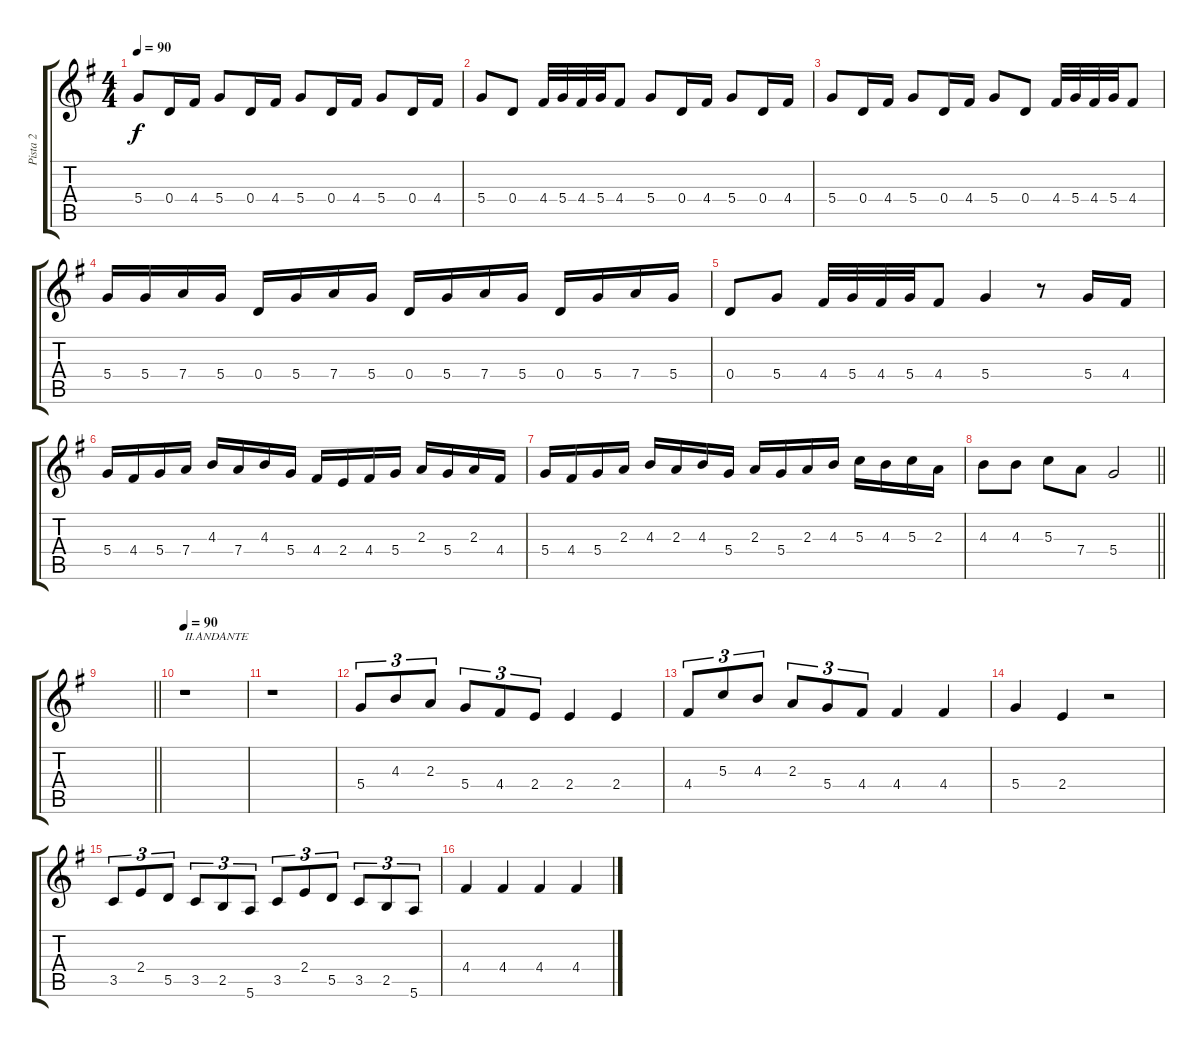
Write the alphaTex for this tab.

\track ("Pista 2" "Pista 2") {instrument acousticguitarsteel}
\staff {score tabs}
\tuning (E4 B3 G3 D3 A2 E2) {hide}
\ts (4 4)
\tempo 90
\clef g2
\ks g
5.4.8{dy f} 0.4.16 4.4.16 5.4.8 0.4.16 4.4.16 5.4.8 0.4.16 4.4.16 5.4.8 0.4.16 4.4.16 |
5.4.8 0.4.8 4.4.32 5.4.32 4.4.32 5.4.32 4.4.8 5.4.8 0.4.16 4.4.16 5.4.8 0.4.16 4.4.16 |
5.4.8 0.4.16 4.4.16 5.4.8 0.4.16 4.4.16 5.4.8 0.4.8 4.4.32 5.4.32 4.4.32 5.4.32 4.4.8 |
5.4.16 5.4.16 7.4.16 5.4.16 0.4.16 5.4.16 7.4.16 5.4.16 0.4.16 5.4.16 7.4.16 5.4.16 0.4.16 5.4.16 7.4.16 5.4.16 |
0.4.8 5.4.8 4.4.32 5.4.32 4.4.32 5.4.32 4.4.8 5.4.4 r.8 5.4.16 4.4.16 |
5.4.16 4.4.16 5.4.16 7.4.16 4.3.16 7.4.16 4.3.16 5.4.16 4.4.16 2.4.16 4.4.16 5.4.16 2.3.16 5.4.16 2.3.16 4.4.16 |
5.4.16 4.4.16 5.4.16 2.3.16 4.3.16 2.3.16 4.3.16 5.4.16 2.3.16 5.4.16 2.3.16 4.3.16 5.3.16 4.3.16 5.3.16 2.3.16 |
\barLineRight lightlight
4.3.8 4.3.8 5.3.8 7.4.8 5.4.2 |
\barLineRight lightlight
|
\tempo 90
r.1{txt "II.ANDANTE"} |
r.1 |
5.4.8{tu (3 2)} 4.3.8{tu (3 2)} 2.3.8{tu (3 2)} 5.4.8{tu (3 2)} 4.4.8{tu (3 2)} 2.4.8{tu (3 2)} 2.4.4 2.4.4 |
4.4.8{tu (3 2)} 5.3.8{tu (3 2)} 4.3.8{tu (3 2)} 2.3.8{tu (3 2)} 5.4.8{tu (3 2)} 4.4.8{tu (3 2)} 4.4.4 4.4.4 |
5.4.4 2.4.4 r.2 |
3.5.8{tu (3 2)} 2.4.8{tu (3 2)} 5.5.8{tu (3 2)} 3.5.8{tu (3 2)} 2.5.8{tu (3 2)} 5.6.8{tu (3 2)} 3.5.8{tu (3 2)} 2.4.8{tu (3 2)} 5.5.8{tu (3 2)} 3.5.8{tu (3 2)} 2.5.8{tu (3 2)} 5.6.8{tu (3 2)} |
4.4.4 4.4.4 4.4.4 4.4.4
